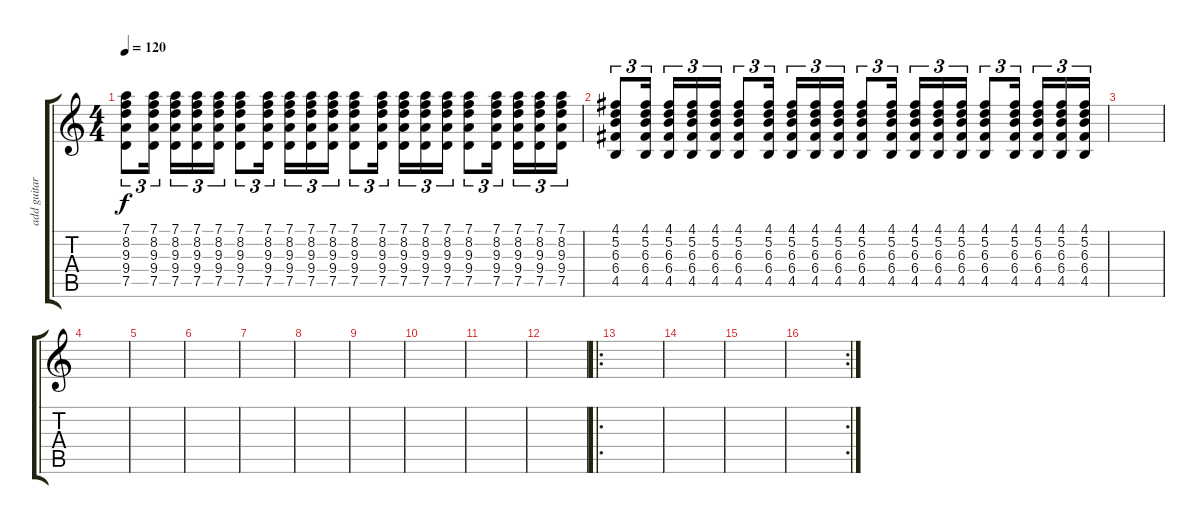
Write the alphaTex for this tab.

\track ("add guitar II" "add guitar") {instrument acousticguitarnylon}
\staff {score tabs}
\tuning (D4 A3 F3 C3 G2 D2) {hide}
\ts (4 4)
\tempo 120
\clef g2
\ks c
(7.1 8.2 9.3 9.4 7.5).8{tu (3 2) dy f volume 16 instrument acousticguitarnylon} (7.1 8.2 9.3 9.4 7.5).16{tu (3 2) volume 3} (7.1 8.2 9.3 9.4 7.5).16{tu (3 2)} (7.1 8.2 9.3 9.4 7.5).16{tu (3 2)} (7.1 8.2 9.3 9.4 7.5).16{tu (3 2)} (7.1 8.2 9.3 9.4 7.5).8{tu (3 2)} (7.1 8.2 9.3 9.4 7.5).16{tu (3 2)} (7.1 8.2 9.3 9.4 7.5).16{tu (3 2)} (7.1 8.2 9.3 9.4 7.5).16{tu (3 2)} (7.1 8.2 9.3 9.4 7.5).16{tu (3 2)} (7.1 8.2 9.3 9.4 7.5).8{tu (3 2)} (7.1 8.2 9.3 9.4 7.5).16{tu (3 2)} (7.1 8.2 9.3 9.4 7.5).16{tu (3 2)} (7.1 8.2 9.3 9.4 7.5).16{tu (3 2)} (7.1 8.2 9.3 9.4 7.5).16{tu (3 2)} (7.1 8.2 9.3 9.4 7.5).8{tu (3 2)} (7.1 8.2 9.3 9.4 7.5).16{tu (3 2)} (7.1 8.2 9.3 9.4 7.5).16{tu (3 2)} (7.1 8.2 9.3 9.4 7.5).16{tu (3 2)} (7.1 8.2 9.3 9.4 7.5).16{tu (3 2)} |
(4.1 5.2 6.3 6.4 4.5).8{tu (3 2)} (4.1 5.2 6.3 6.4 4.5).16{tu (3 2)} (4.1 5.2 6.3 6.4 4.5).16{tu (3 2)} (4.1 5.2 6.3 6.4 4.5).16{tu (3 2)} (4.1 5.2 6.3 6.4 4.5).16{tu (3 2)} (4.1 5.2 6.3 6.4 4.5).8{tu (3 2)} (4.1 5.2 6.3 6.4 4.5).16{tu (3 2)} (4.1 5.2 6.3 6.4 4.5).16{tu (3 2)} (4.1 5.2 6.3 6.4 4.5).16{tu (3 2)} (4.1 5.2 6.3 6.4 4.5).16{tu (3 2)} (4.1 5.2 6.3 6.4 4.5).8{tu (3 2)} (4.1 5.2 6.3 6.4 4.5).16{tu (3 2)} (4.1 5.2 6.3 6.4 4.5).16{tu (3 2)} (4.1 5.2 6.3 6.4 4.5).16{tu (3 2)} (4.1 5.2 6.3 6.4 4.5).16{tu (3 2)} (4.1 5.2 6.3 6.4 4.5).8{tu (3 2)} (4.1 5.2 6.3 6.4 4.5).16{tu (3 2)} (4.1 5.2 6.3 6.4 4.5).16{tu (3 2)} (4.1 5.2 6.3 6.4 4.5).16{tu (3 2)} (4.1 5.2 6.3 6.4 4.5).16{tu (3 2)} |
|
|
|
|
|
|
|
|
|
|
\ro
|
|
|
\rc 2
